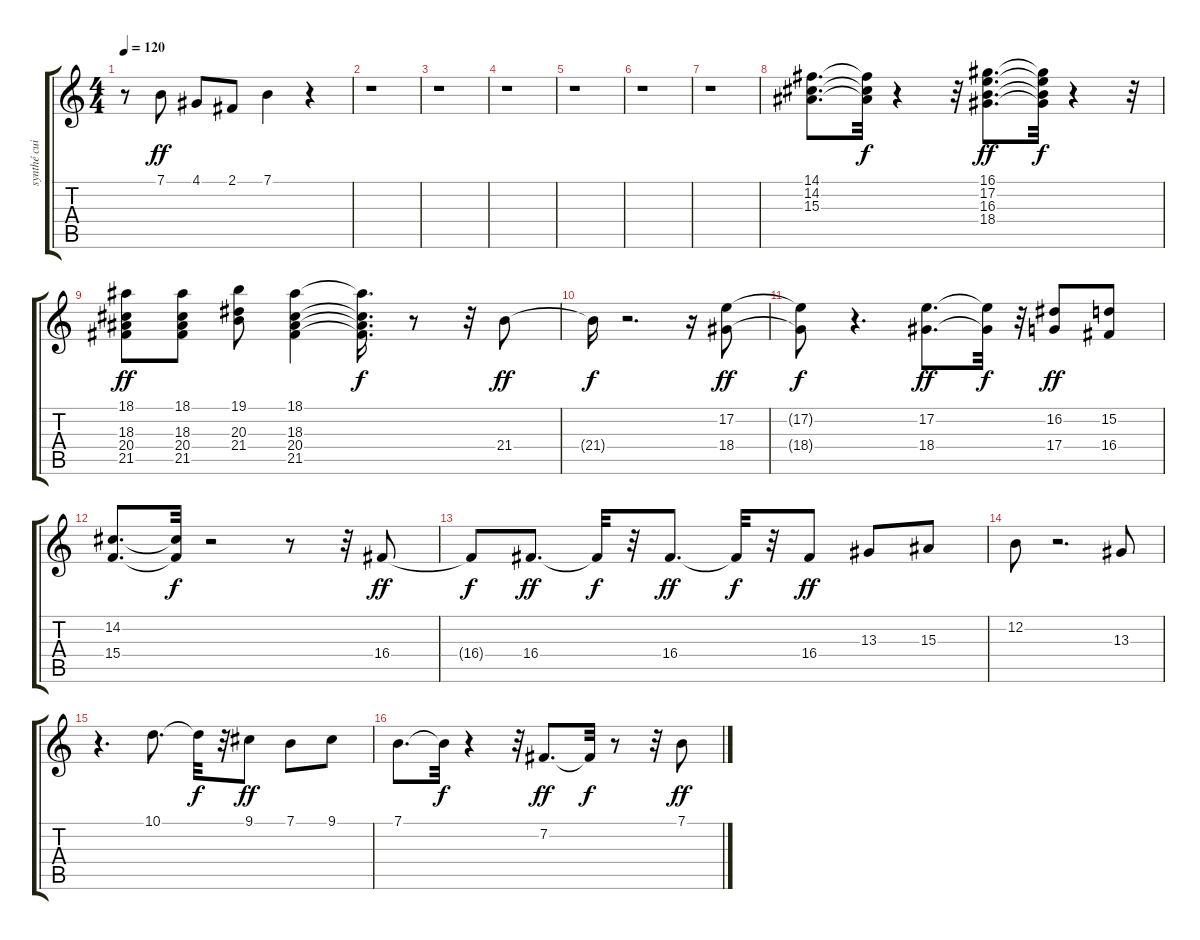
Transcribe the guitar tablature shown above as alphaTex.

\track ("synthé cuivres" "synthé cui") {instrument brasssection}
\staff {score tabs}
\tuning (E4 B3 G3 D3 A2 E2) {hide}
\ts (4 4)
\tempo 120
\clef g2
\ks c
r.8{dy ff} 7.1.8 4.1.8 2.1.8 7.1.4 r.4 |
r.1 |
r.1 |
r.1 |
r.1 |
r.1 |
r.1 |
(14.1 14.2 15.3).8{d} (14.1{t} 14.2{t} 15.3{t}).32{dy f} r.4 r.32 (16.1 17.2 16.3 18.4).8{d dy ff} (16.1{t} 17.2{t} 16.3{t} 18.4{t}).32{dy f} r.4 r.32 |
(18.1 18.3 20.4 21.5).8{dy ff} (18.1 18.3 20.4 21.5).8 (19.1 20.3 21.4).8 (18.1 18.3 20.4 21.5).4 (18.1{t} 18.3{t} 20.4{t} 21.5{t}).16{d dy f} r.8 r.32 21.4.8{dy ff} |
21.4{t}.16{dy f} r.2{d} r.16 (17.2 18.4).8{dy ff} |
(17.2{t} 18.4{t}).8{dy f} r.4{d} (17.2 18.4).8{d dy ff} (17.2{t} 18.4{t}).32{dy f} r.32 (16.2 17.4).8{dy ff} (15.2 16.4).8 |
(14.2 15.4).8{d} (14.2{t} 15.4{t}).32{dy f} r.2 r.8 r.32 16.4.8{dy ff} |
16.4{t}.8{dy f} 16.4.8{d dy ff} 16.4{t}.32{dy f} r.32 16.4.8{d dy ff} 16.4{t}.32{dy f} r.32 16.4.8{dy ff} 13.3.8 15.3.8 |
12.2.8 r.2{d} 13.3.8 |
r.4{d} 10.1.8{d} 10.1{t}.32{dy f} r.32 9.1.8{dy ff} 7.1.8 9.1.8 |
7.1.8{d} 7.1{t}.32{dy f} r.4 r.32 7.2.8{d dy ff} 7.2{t}.32{dy f} r.8 r.32 7.1.8{dy ff}
